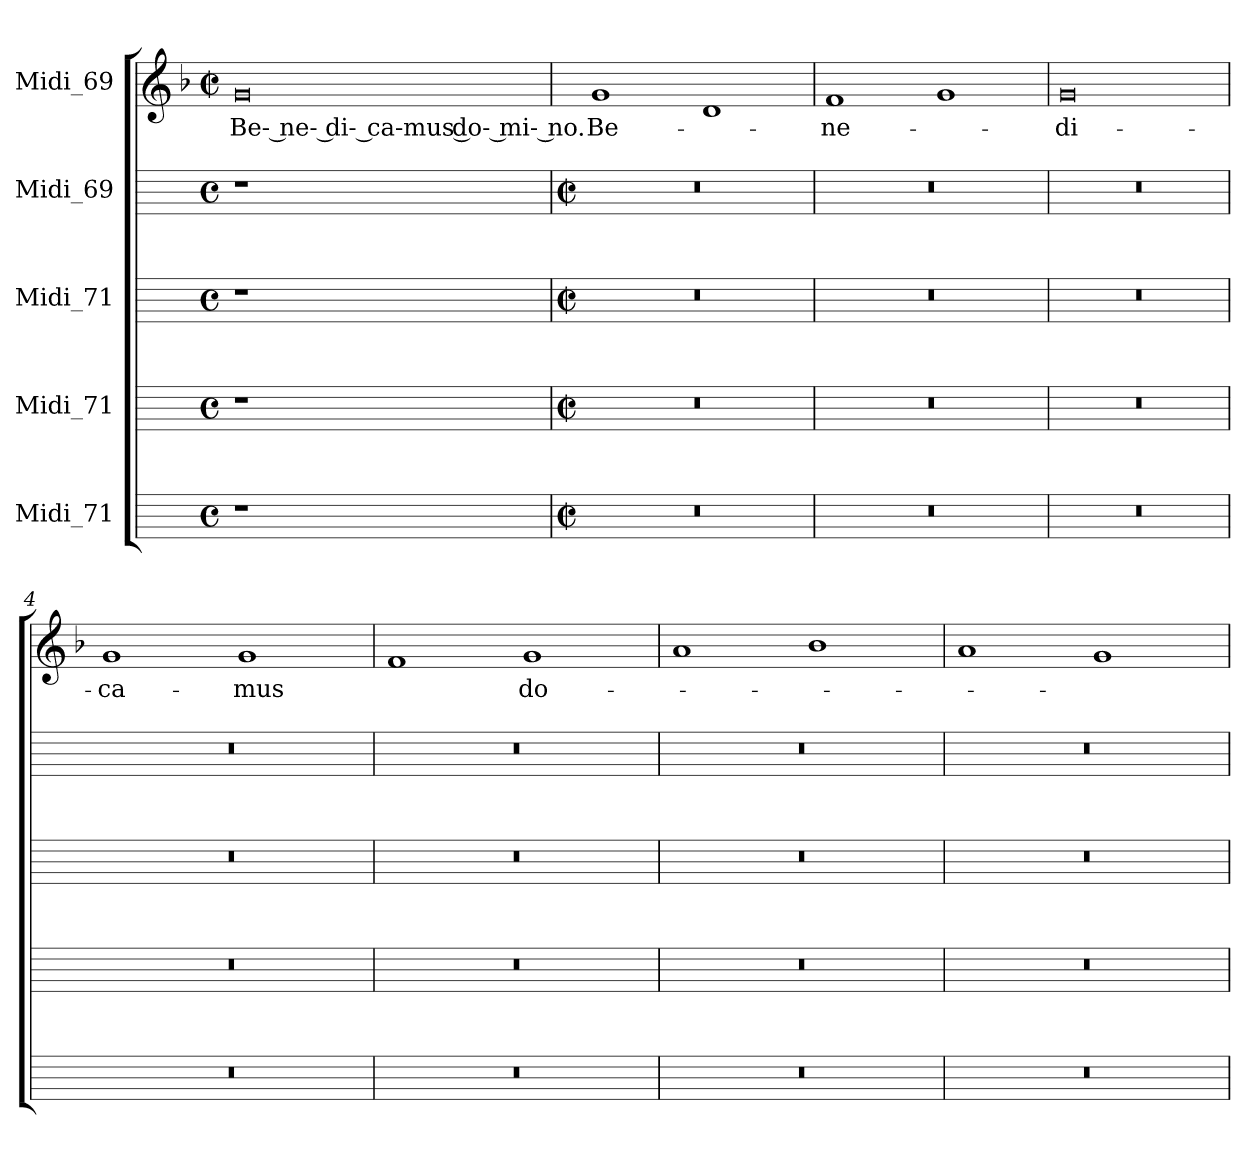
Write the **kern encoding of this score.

**kern	**kern	**kern	**kern	**kern	**text
*part5	*part4	*part3	*part2	*part1	*part1
*staff5	*staff4	*staff3	*staff2	*staff1	*staff1
*I"Midi_71	*I"Midi_71	*I"Midi_71	*I"Midi_69	*I"Midi_69	*
*	*	*	*	*clefG2	*
*	*	*	*	*k[b-]	*
*	*	*	*	*F:	*
*M4/4	*M4/4	*M4/4	*M4/4	*M4/2	*
*met(c)	*met(c)	*met(c)	*met(c)	*met(c|)	*
=	=	=	=	=	=
!	!	!	!	!	!LO:LY:b
1r	1r	1r	1r	0g	Be- ne- di- ca-mus do- mi- no.
1ryy	1ryy	1ryy	1ryy	.	.
!!LO:LB:g=z
=1	=1	=1	=1	=1	=1
*M4/2	*M4/2	*M4/2	*M4/2	*	*
*met(c|)	*met(c|)	*met(c|)	*met(c|)	*	*
!	!	!	!	!	!LO:LY:b
0r	0r	0r	0r	1g	Be-
.	.	.	.	1d	.
=2	=2	=2	=2	=2	=2
!	!	!	!	!	!LO:LY:b
0r	0r	0r	0r	1f	-ne-
.	.	.	.	1g	.
=3	=3	=3	=3	=3	=3
!	!	!	!	!	!LO:LY:b
0r	0r	0r	0r	0g	-di-
=4	=4	=4	=4	=4	=4
!	!	!	!	!	!LO:LY:b
0r	0r	0r	0r	1g	-ca-
!	!	!	!	!	!LO:LY:b
.	.	.	.	1g	-mus
=5	=5	=5	=5	=5	=5
0r	0r	0r	0r	1f	.
!	!	!	!	!	!LO:LY:b
.	.	.	.	1g	do-
=6	=6	=6	=6	=6	=6
0r	0r	0r	0r	1a	.
.	.	.	.	1b-	.
=7	=7	=7	=7	=7	=7
0r	0r	0r	0r	1a	.
.	.	.	.	1g	.
=	=	=	=	=	=
*-	*-	*-	*-	*-	*-
